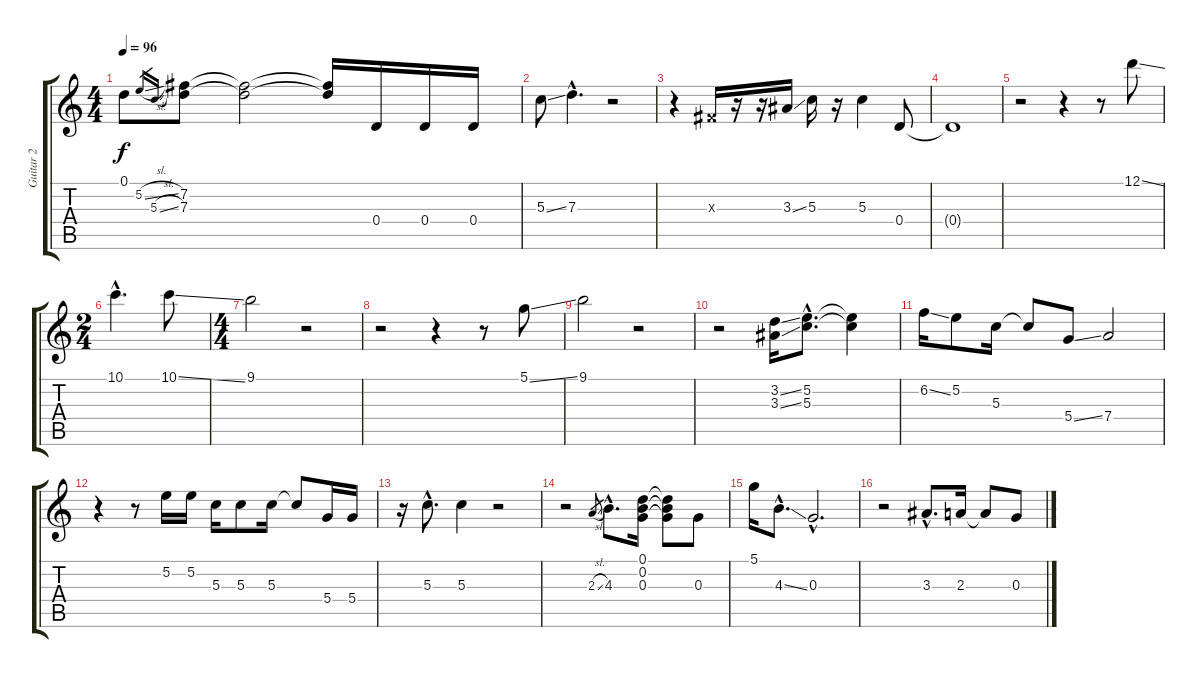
\track ("Guitar 2" "Guitar 2") {instrument electricguitarclean}
\staff {score tabs}
\tuning (D4 B3 G3 D3 A2 D2) {hide}
\ts (4 4)
\tempo 96
\clef g2
\ks c
0.1{t}.8{dy f} 5.2{sl}.16{gr} 5.3{sl}.16{gr} (7.2 7.3).8 (7.2{t} 7.3{t}).2 (7.2{t} 7.3{t}).16 0.4.16 0.4.16 0.4.16 |
5.3{ss}.8 7.3{hac}.4{d} r.2 |
r.4 -1.3{x}.16 r.16 r.16 3.3{ss}.16 5.3.16 r.16 5.3.4 0.4.8 |
0.4{t}.1 |
r.2 r.4 r.8 12.1{ss}.8 |
\ts (2 4)
10.1{hac}.4{d} 10.1{ss}.8 |
\ts (4 4)
9.1.2 r.2 |
r.2 r.4 r.8 5.1{ss}.8 |
9.1.2 r.2 |
r.2 (3.2{ss} 3.3{ss}).16 (5.2{hac} 5.3{hac}).8{d} (5.2{t} 5.3{t}).4 |
6.2{ss}.16 5.2.8 5.3.16 5.3{t}.8 5.4{ss}.8 7.4.2 |
r.4 r.8 5.2.16 5.2.16 5.3.16 5.3.8 5.3.16 5.3{t}.8 5.4.16 5.4.16 |
r.16 5.3{hac}.8{d} 5.3.4 r.2 |
r.2 2.3{sl}.8{gr} 4.3{hac}.8{d} (0.1 0.2 0.3).16 (0.1{t} 0.2{t} 0.3{t}).8 0.3.8 |
5.1.16 4.3{ss hac}.8{d} 0.3{hac}.2{d} |
r.2 3.3{hac}.8{d} 2.3.16 2.3{t}.8 0.3.8
